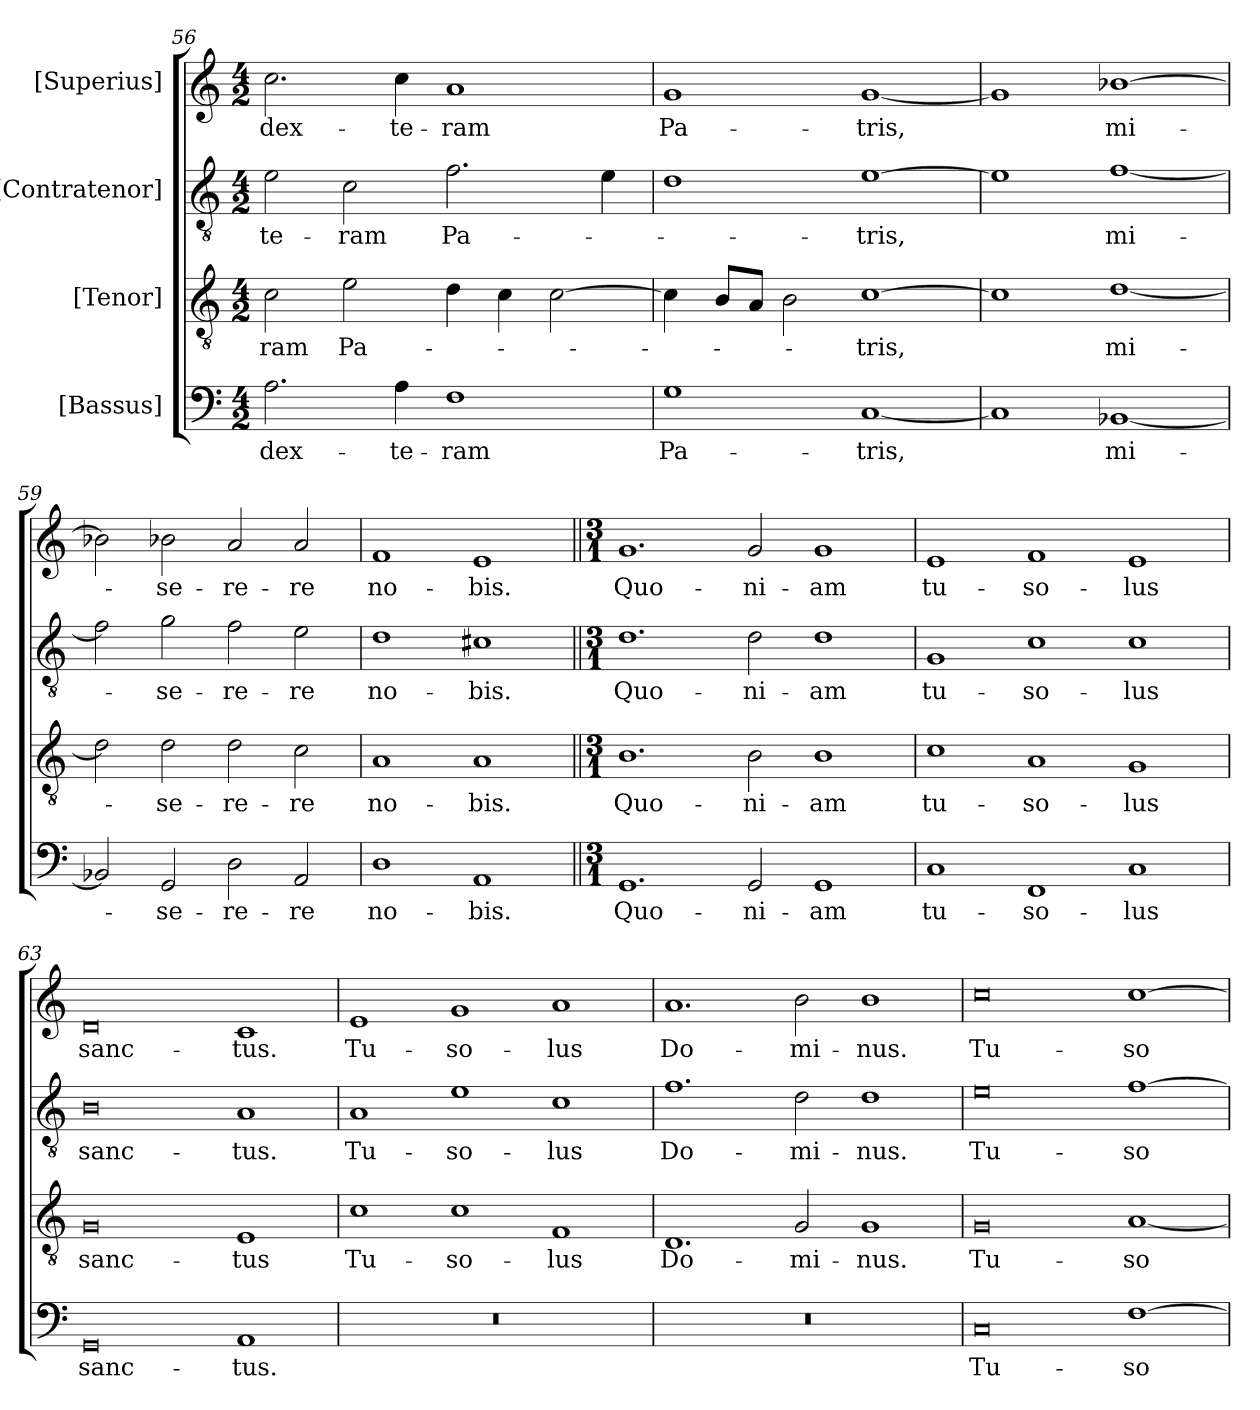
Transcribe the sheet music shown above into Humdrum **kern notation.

**kern	**text	**kern	**text	**kern	**text	**kern	**text
*part4	*part4	*part3	*part3	*part2	*part2	*part1	*part1
*staff4	*staff4	*staff3	*staff3	*staff2	*staff2	*staff1	*staff1
*I"[Bassus]	*	*I"[Tenor]	*	*I"[Contratenor]	*	*I"[Superius]	*
*clefF4	*	*clefGv2	*	*clefGv2	*	*clefG2	*
*k[]	*	*k[]	*	*k[]	*	*k[]	*
*M4/2	*	*M4/2	*	*M4/2	*	*M4/2	*
=56	=56	=56	=56	=56	=56	=56	=56
2.A\	dex-	2c\	-ram	2e\	-te-	2.cc\	dex-
.	.	2e\	Pa-	2c\	-ram	.	.
4A\	-te-	.	.	.	.	4cc\	-te-
1F/	-ram	4d\	.	2.f\	Pa-	1a/	-ram
.	.	4c\	.	.	.	.	.
.	.	[2c\	.	.	.	.	.
.	.	.	.	4e\	.	.	.
=57	=57	=57	=57	=57	=57	=57	=57
1G/	Pa-	4c\]	.	1d/	.	1g/	Pa-
.	.	8B/L	.	.	.	.	.
.	.	8A/J	.	.	.	.	.
.	.	2B\	.	.	.	.	.
[1C/	-tris,	[1c\	-tris,	[1e\	-tris,	[1g/	-tris,
=58	=58	=58	=58	=58	=58	=58	=58
1C/]	.	1c/]	.	1e/]	.	1g/]	.
[1BB-X/	mi-	[1d/	mi-	[1f/	mi-	[1b-X\	mi-
=59	=59	=59	=59	=59	=59	=59	=59
2BB-X/]	.	2d\]	.	2f\]	.	2b-X\]	.
2GG/	-se-	2d\	-se-	2g\	-se-	2b-X\	-se-
2D\	-re-	2d\	-re-	2f\	-re-	2a/	-re-
2AA/	-re	2c\	-re	2e\	-re	2a/	-re
=60	=60	=60	=60	=60	=60	=60	=60
1D\	no-	1A/	no-	1d/	no-	1f/	no-
1AA/	-bis.	1A/	-bis.	1c#X/	-bis.	1e/	-bis.
=61||	=61||	=61||	=61||	=61||	=61||	=61||	=61||
*M3/1	*	*M3/1	*	*M3/1	*	*M3/1	*
1.GG/	Quo-	1.B\	Quo-	1.d/	Quo-	1.g/	Quo-
2GG/	-ni-	2B\	-ni-	2d\	-ni-	2g/	-ni-
1GG/	-am	1B\	-am	1d/	-am	1g/	-am
=62	=62	=62	=62	=62	=62	=62	=62
1C/	tu-	1c/	tu-	1G/	tu-	1e/	tu-
1FF/	so-	1A/	so-	1c/	so-	1f/	so-
1C/	-lus	1G/	-lus	1c/	-lus	1e/	-lus
=63	=63	=63	=63	=63	=63	=63	=63
0GG/	sanc-	0G/	sanc-	0B\	sanc-	0d/	sanc-
1AA/	-tus.	1E/	-tus	1A/	-tus.	1c/	-tus.
=64	=64	=64	=64	=64	=64	=64	=64
!LO:N:vis=0	!	!	!	!	!	!	!
0.r	.	1c/	Tu-	1A/	Tu-	1e/	Tu-
.	.	1c/	so-	1e/	so-	1g/	so-
.	.	1F/	-lus	1c/	-lus	1a/	-lus
=65	=65	=65	=65	=65	=65	=65	=65
!LO:N:vis=0	!	!	!	!	!	!	!
0.r	.	1.D/	Do-	1.f/	Do-	1.a/	Do-
.	.	2G/	-mi-	2d\	-mi-	2b\	-mi-
.	.	1G/	-nus.	1d/	-nus.	1b\	-nus.
=66	=66	=66	=66	=66	=66	=66	=66
0C/	Tu-	0G/	Tu-	0e/	Tu-	0cc/	Tu-
[1F\	so-	[1A/	so-	[1f\	so-	[1cc\	so-
=	=	=	=	=	=	=	=
*-	*-	*-	*-	*-	*-	*-	*-
